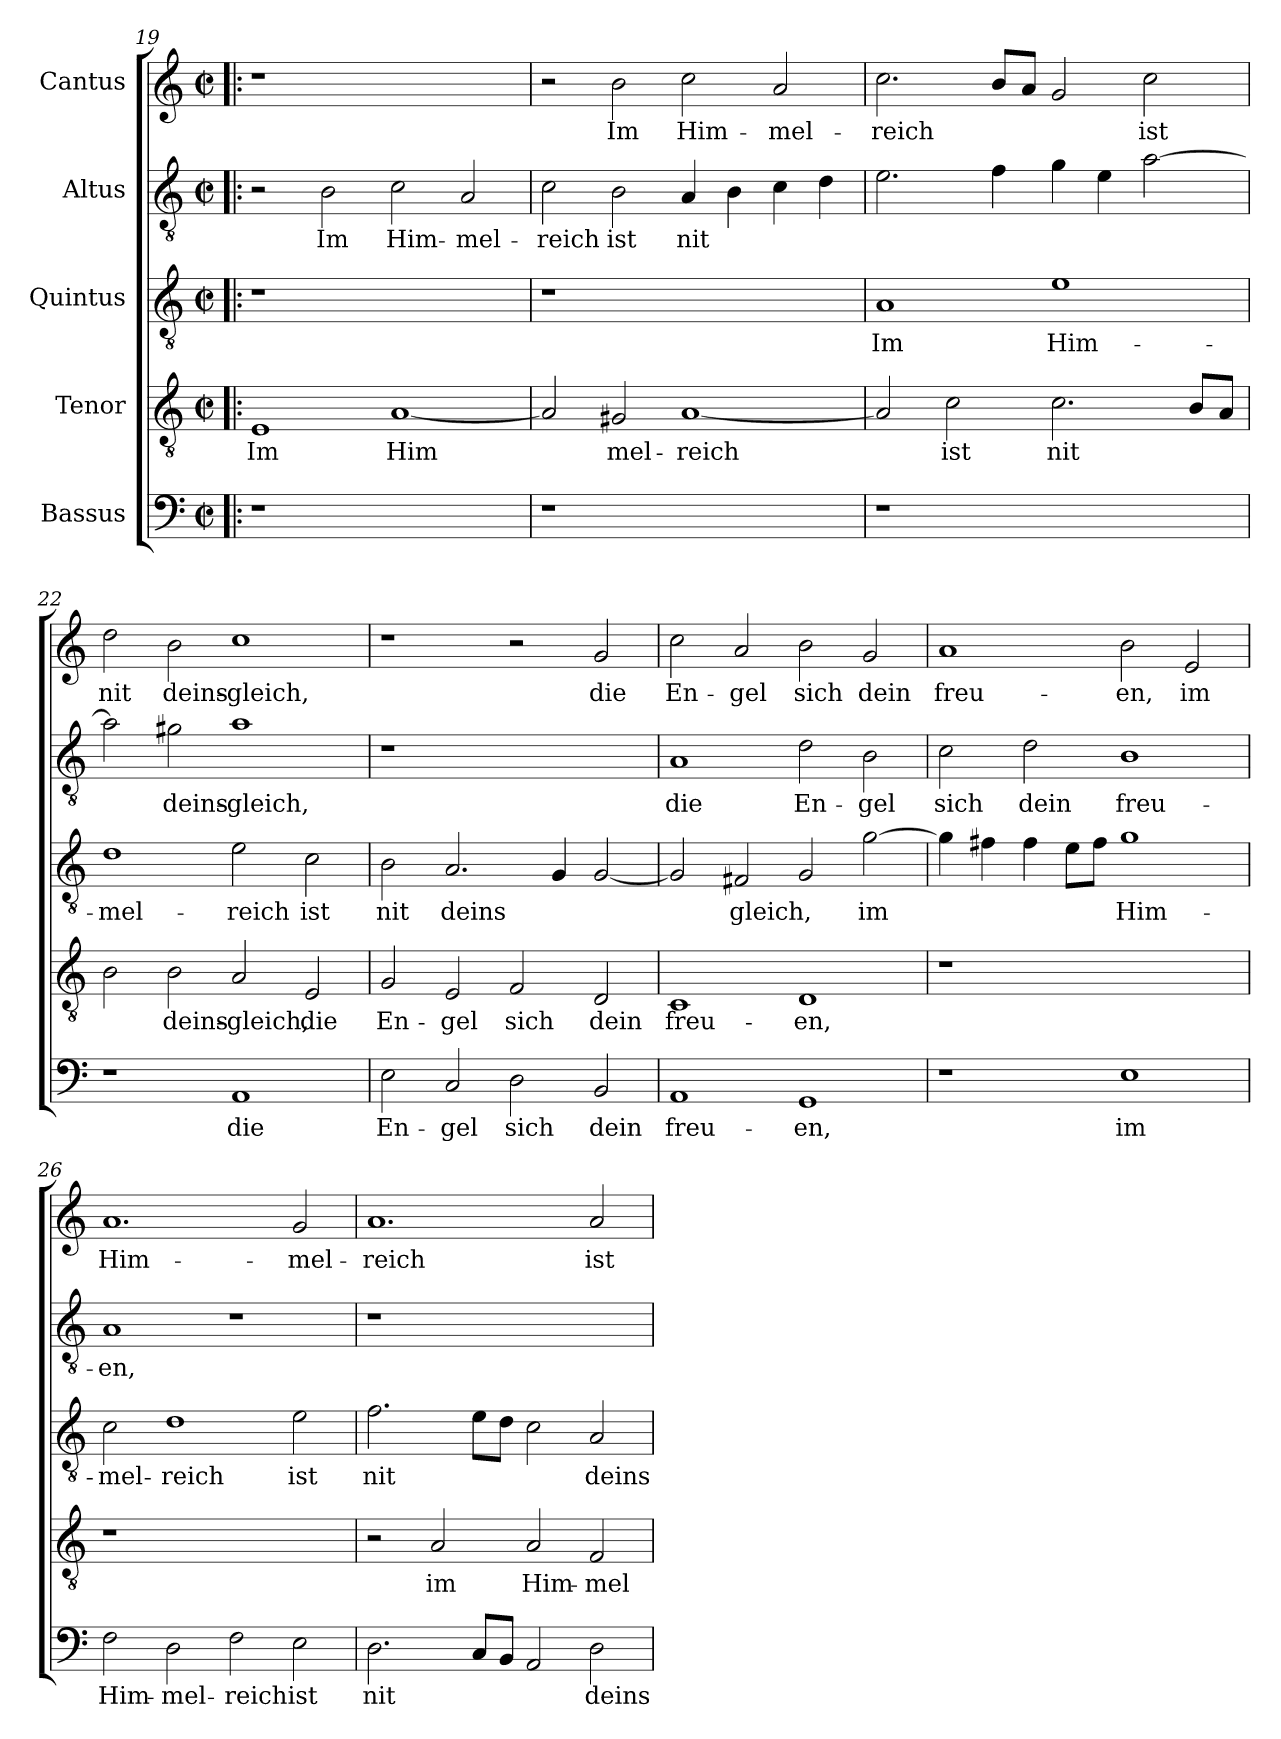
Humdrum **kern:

**kern	**text	**kern	**text	**kern	**text	**kern	**text	**kern	**text
*part5	*part5	*part4	*part4	*part3	*part3	*part2	*part2	*part1	*part1
*staff5	*staff5	*staff4	*staff4	*staff3	*staff3	*staff2	*staff2	*staff1	*staff1
*I"Bassus	*	*I"Tenor	*	*I"Quintus	*	*I"Altus	*	*I"Cantus	*
*clefF4	*	*clefGv2	*	*clefGv2	*	*clefGv2	*	*clefG2	*
*k[]	*	*k[]	*	*k[]	*	*k[]	*	*k[]	*
*C:	*	*C:	*	*C:	*	*C:	*	*C:	*
*M2/2	*	*M2/2	*	*M2/2	*	*M2/2	*	*M2/2	*
*met(c|)	*	*met(c|)	*	*met(c|)	*	*met(c|)	*	*met(c|)	*
=19!|:	=19!|:	=19!|:	=19!|:	=19!|:	=19!|:	=19!|:	=19!|:	=19!|:	=19!|:
!	!	!	!LO:LY:b:cj	!	!	!	!	!	!
1r	.	1E	Im	1r	.	2r	.	1r	.
!	!	!	!	!	!	!	!LO:LY:b:cj	!	!
.	.	.	.	.	.	2B\	Im	.	.
!	!	!	!LO:LY:b:cj	!	!	!	!LO:LY:b:cj	!	!
1ryy	.	[<1A	Him-	1ryy	.	2c\	Him-	1ryy	.
!	!	!	!	!	!	!	!LO:LY:b:cj	!	!
.	.	.	.	.	.	2A/	-mel-	.	.
=20	=20	=20	=20	=20	=20	=20	=20	=20	=20
!	!	!	!LO:LY:b:cj	!	!	!	!LO:LY:b:cj	!	!
1r	.	2A/]	--	1r	.	2c\	-reich	2r	.
!	!	!	!LO:LY:b:cj	!	!	!	!LO:LY:b:cj	!	!LO:LY:b:cj
.	.	2G#X/	-mel-	.	.	2B\	ist	2b\	Im
!	!	!	!LO:LY:b:cj	!	!	!	!LO:LY:b:cj	!	!LO:LY:b:cj
1ryy	.	[<1A	-reich	1ryy	.	4A/	nit	2cc\	Him-
!	!	!	!	!	!	!	!LO:LY:b:cj	!	!
.	.	.	.	.	.	4B\	.	.	.
!	!	!	!	!	!	!	!LO:LY:b:cj	!	!LO:LY:b:cj
.	.	.	.	.	.	4c\	.	2a/	-mel-
!	!	!	!	!	!	!	!LO:LY:b:cj	!	!
.	.	.	.	.	.	4d\	.	.	.
!!LO:LB:g=z
=21	=21	=21	=21	=21	=21	=21	=21	=21	=21
!	!	!	!LO:LY:b:cj	!	!LO:LY:b:cj	!	!LO:LY:b:cj	!	!LO:LY:b:cj
1r	.	2A/]	.	1A	Im	2.e\	.	2.cc\	-reich
!	!	!	!LO:LY:b:cj	!	!	!	!	!	!
.	.	2c\	ist	.	.	.	.	.	.
!	!	!	!	!	!	!	!LO:LY:b:cj	!	!LO:LY:b:cj
.	.	.	.	.	.	4f\	.	8b/L	.
!	!	!	!	!	!	!	!	!	!LO:LY:b:cj
.	.	.	.	.	.	.	.	8a/J	.
!	!	!	!LO:LY:b:cj	!	!LO:LY:b:cj	!	!LO:LY:b:cj	!	!LO:LY:b:cj
1ryy	.	2.c\	nit	1e	Him-	4g\	.	2g/	.
!	!	!	!	!	!	!	!LO:LY:b:cj	!	!
.	.	.	.	.	.	4e\	.	.	.
!	!	!	!	!	!	!	!LO:LY:b:cj	!	!LO:LY:b:cj
.	.	.	.	.	.	[>2a\	.	2cc\	ist
!	!	!	!LO:LY:b:cj	!	!	!	!	!	!
.	.	8B/L	.	.	.	.	.	.	.
!	!	!	!LO:LY:b:cj	!	!	!	!	!	!
.	.	8A/J	.	.	.	.	.	.	.
=22	=22	=22	=22	=22	=22	=22	=22	=22	=22
!	!	!	!LO:LY:b:cj	!	!LO:LY:b:cj	!	!LO:LY:b:cj	!	!LO:LY:b:cj
1r	.	2B\	.	1d	-mel-	2a\]	.	2dd\	nit
!	!	!	!LO:LY:b:cj	!	!	!	!LO:LY:b:cj	!	!LO:LY:b:cj
.	.	2B\	deins-	.	.	2g#X\	deins-	2b\	deins-
!	!LO:LY:b:cj	!	!LO:LY:b:cj	!	!LO:LY:b:cj	!	!LO:LY:b:cj	!	!LO:LY:b:cj
1AA	die	2A/	-gleich,	2e\	-reich	1a	-gleich,	1cc	-gleich,
!	!	!	!LO:LY:b:cj	!	!LO:LY:b:cj	!	!	!	!
.	.	2E/	die	2c\	ist	.	.	.	.
=23	=23	=23	=23	=23	=23	=23	=23	=23	=23
!	!LO:LY:b:cj	!	!LO:LY:b:cj	!	!LO:LY:b:cj	!	!	!	!
2E\	En-	2G/	En-	2B\	nit	1r	.	1r	.
!	!LO:LY:b:cj	!	!LO:LY:b:cj	!	!LO:LY:b:cj	!	!	!	!
2C/	-gel	2E/	-gel	2.A/	deins-	.	.	.	.
!	!LO:LY:b:cj	!	!LO:LY:b:cj	!	!	!	!	!	!
2D\	sich	2F/	sich	.	.	1ryy	.	2r	.
!	!	!	!	!	!LO:LY:b:cj	!	!	!	!
.	.	.	.	4G/	--	.	.	.	.
!	!LO:LY:b:cj	!	!LO:LY:b:cj	!	!LO:LY:b:cj	!	!	!	!LO:LY:b:cj
2BB/	dein	2D/	dein	[<2G/	--	.	.	2g/	die
=24	=24	=24	=24	=24	=24	=24	=24	=24	=24
!	!LO:LY:b:cj	!	!LO:LY:b:cj	!	!LO:LY:b:cj	!	!LO:LY:b:cj	!	!LO:LY:b:cj
1AA	freu-	1C	freu-	2G/]	--	1A	die	2cc\	En-
!	!	!	!	!	!LO:LY:b:cj	!	!	!	!LO:LY:b:cj
.	.	.	.	2F#X/	-gleich,	.	.	2a/	-gel
!	!LO:LY:b:cj	!	!LO:LY:b:cj	!	!LO:LY:b:cj	!	!LO:LY:b:cj	!	!LO:LY:b:cj
1GG	-en,	1D	-en,	2G/	.	2d\	En-	2b\	sich
!	!	!	!	!	!LO:LY:b:cj	!	!LO:LY:b:cj	!	!LO:LY:b:cj
.	.	.	.	[>2g\	im	2B\	-gel	2g/	dein
=25	=25	=25	=25	=25	=25	=25	=25	=25	=25
!	!	!	!	!	!LO:LY:b:cj	!	!LO:LY:b:cj	!	!LO:LY:b:cj
1r	.	1r	.	4g\]	.	2c\	sich	1a	freu-
!	!	!	!	!	!LO:LY:b:cj	!	!	!	!
.	.	.	.	4f#X\	.	.	.	.	.
!	!	!	!	!	!LO:LY:b:cj	!	!LO:LY:b:cj	!	!
.	.	.	.	4f#\	.	2d\	dein	.	.
!	!	!	!	!	!LO:LY:b:cj	!	!	!	!
.	.	.	.	8e\L	.	.	.	.	.
!	!	!	!	!	!LO:LY:b:cj	!	!	!	!
.	.	.	.	8f#\J	.	.	.	.	.
!	!LO:LY:b:cj	!	!	!	!LO:LY:b:cj	!	!LO:LY:b:cj	!	!LO:LY:b:cj
1E	im	1ryy	.	1g	Him-	1B	freu-	2b\	-en,
!	!	!	!	!	!	!	!	!	!LO:LY:b:cj
.	.	.	.	.	.	.	.	2e/	im
!!LO:PB:g=z
=26	=26	=26	=26	=26	=26	=26	=26	=26	=26
!	!LO:LY:b:cj	!	!	!	!LO:LY:b:cj	!	!LO:LY:b:cj	!	!LO:LY:b:cj
2F\	Him-	1r	.	2c\	-mel-	1A	-en,	1.a	Him-
!	!LO:LY:b:cj	!	!	!	!LO:LY:b:cj	!	!	!	!
2D\	-mel-	.	.	1d	-reich	.	.	.	.
!	!LO:LY:b:cj	!	!	!	!	!	!	!	!
2F\	-reich	1ryy	.	.	.	1r	.	.	.
!	!LO:LY:b:cj	!	!	!	!LO:LY:b:cj	!	!	!	!LO:LY:b:cj
2E\	ist	.	.	2e\	ist	.	.	2g/	-mel-
=27	=27	=27	=27	=27	=27	=27	=27	=27	=27
!	!LO:LY:b:cj	!	!	!	!LO:LY:b:cj	!	!	!	!LO:LY:b:cj
2.D\	nit	2r	.	2.f\	nit	1r	.	1.a	-reich
!	!	!	!LO:LY:b:cj	!	!	!	!	!	!
.	.	2A/	im	.	.	.	.	.	.
!	!LO:LY:b:cj	!	!	!	!LO:LY:b:cj	!	!	!	!
8C/L	.	.	.	8e\L	.	.	.	.	.
!	!LO:LY:b:cj	!	!	!	!LO:LY:b:cj	!	!	!	!
8BB/J	.	.	.	8d\J	.	.	.	.	.
!	!LO:LY:b:cj	!	!LO:LY:b:cj	!	!LO:LY:b:cj	!	!	!	!
2AA/	.	2A/	Him-	2c\	.	1ryy	.	.	.
!	!LO:LY:b:cj	!	!LO:LY:b:cj	!	!LO:LY:b:cj	!	!	!	!LO:LY:b:cj
2D\	deins-	2F/	-mel-	2A/	deins-	.	.	2a/	ist
=	=	=	=	=	=	=	=	=	=
*-	*-	*-	*-	*-	*-	*-	*-	*-	*-
